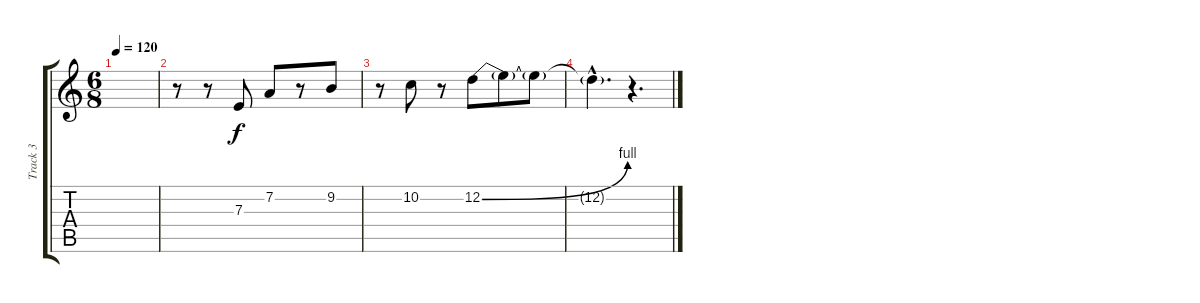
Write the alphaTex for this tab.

\track ("Track 3" "Track 3") {instrument lead2sawtooth}
\staff {score tabs}
\tuning (D4 D4 A3 D3 A2 D2) {hide}
\ts (6 8)
\tempo 120
\clef g2
\ks c
|
r.8 r.8 7.3.8 7.2.8 r.8 9.2.8 |
r.8 10.2.8 r.8 12.2{be (bend 0 0 60 4)}.8 12.2{t}.8 12.2{t}.8 |
12.2{hac t}.4{d} r.4{d}
